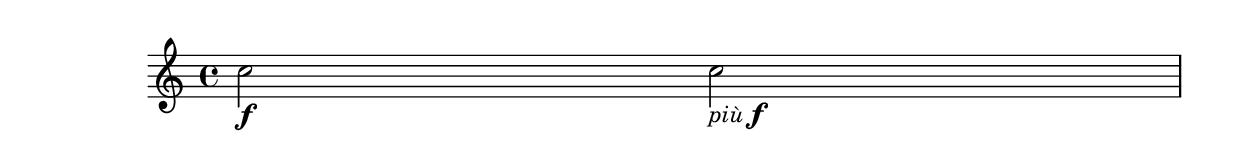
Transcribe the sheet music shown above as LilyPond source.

%% DO NOT EDIT this file manually; it is automatically
%% generated from LSR http://lsr.dsi.unimi.it
%% Make any changes in LSR itself, or in Documentation/snippets/new/ ,
%% and then run scripts/auxiliar/makelsr.py
%%
%% This file is in the public domain.
\version "2.16.0"

\header {
  lsrtags = "expressive-marks, really-simple, text"

  texidoc = "
Some dynamics may involve text indications (such as @qq{più forte} or
@qq{piano subito}). These can be produced using a @code{\\markup}
block.

"
  doctitle = "Combining dynamics with markup texts"
} % begin verbatim


piuF = \markup { \italic più \dynamic f }
\layout { ragged-right = ##f }
\relative c'' {
  c2\f c-\piuF
}
